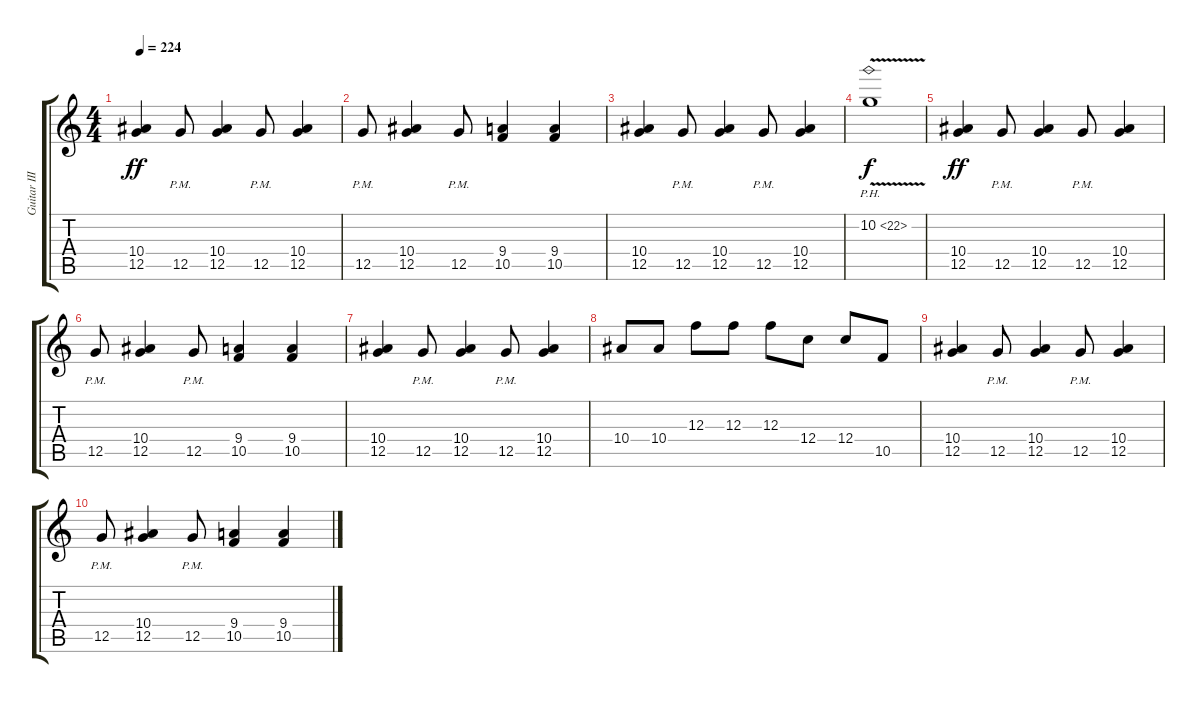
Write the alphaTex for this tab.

\track ("Guitar III" "Guitar III") {mute instrument distortionguitar}
\staff {score tabs}
\tuning (D4 A3 F3 C3 G2 D2) {hide}
\ts (4 4)
\tempo 224
\clef g2
\ks c
(10.4 12.5).4{dy ff} 12.5{pm}.8 (10.4 12.5).4 12.5{pm}.8 (10.4 12.5).4 |
12.5{pm}.8 (10.4 12.5).4 12.5{pm}.8 (9.4 10.5).4 (9.4 10.5).4 |
(10.4 12.5).4 12.5{pm}.8 (10.4 12.5).4 12.5{pm}.8 (10.4 12.5).4 |
10.2{ph 12 v}.1{dy f} |
(10.4 12.5).4{dy ff} 12.5{pm}.8 (10.4 12.5).4 12.5{pm}.8 (10.4 12.5).4 |
12.5{pm}.8 (10.4 12.5).4 12.5{pm}.8 (9.4 10.5).4 (9.4 10.5).4 |
(10.4 12.5).4 12.5{pm}.8 (10.4 12.5).4 12.5{pm}.8 (10.4 12.5).4 |
10.4.8 10.4.8 12.3.8 12.3.8 12.3.8 12.4.8 12.4.8 10.5.8 |
(10.4 12.5).4 12.5{pm}.8 (10.4 12.5).4 12.5{pm}.8 (10.4 12.5).4 |
12.5{pm}.8 (10.4 12.5).4 12.5{pm}.8 (9.4 10.5).4 (9.4 10.5).4
